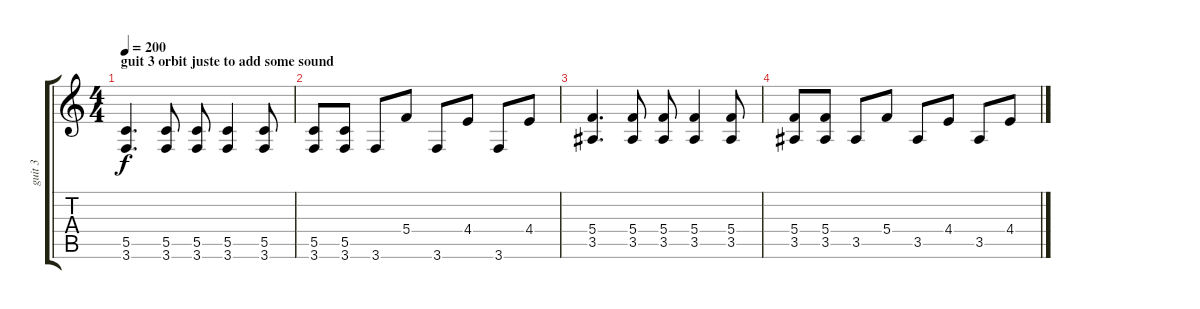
\track ("guit 3" "guit 3") {instrument distortionguitar}
\staff {score tabs}
\tuning (D4 A3 F3 C3 G2 D2) {hide}
\ts (4 4)
\section ("" "guit 3 orbit juste to add some sound")
\tempo 200
\clef g2
\ks c
(5.5 3.6).4{d dy f} (5.5 3.6).8 (5.5 3.6).8 (5.5 3.6).4 (5.5 3.6).8 |
(5.5 3.6).8 (5.5 3.6).8 3.6.8 5.4.8 3.6.8 4.4.8 3.6.8 4.4.8 |
(5.4 3.5).4{d} (5.4 3.5).8 (5.4 3.5).8 (5.4 3.5).4 (5.4 3.5).8 |
(5.4 3.5).8 (5.4 3.5).8 3.5.8 5.4.8 3.5.8 4.4.8 3.5.8 4.4.8
